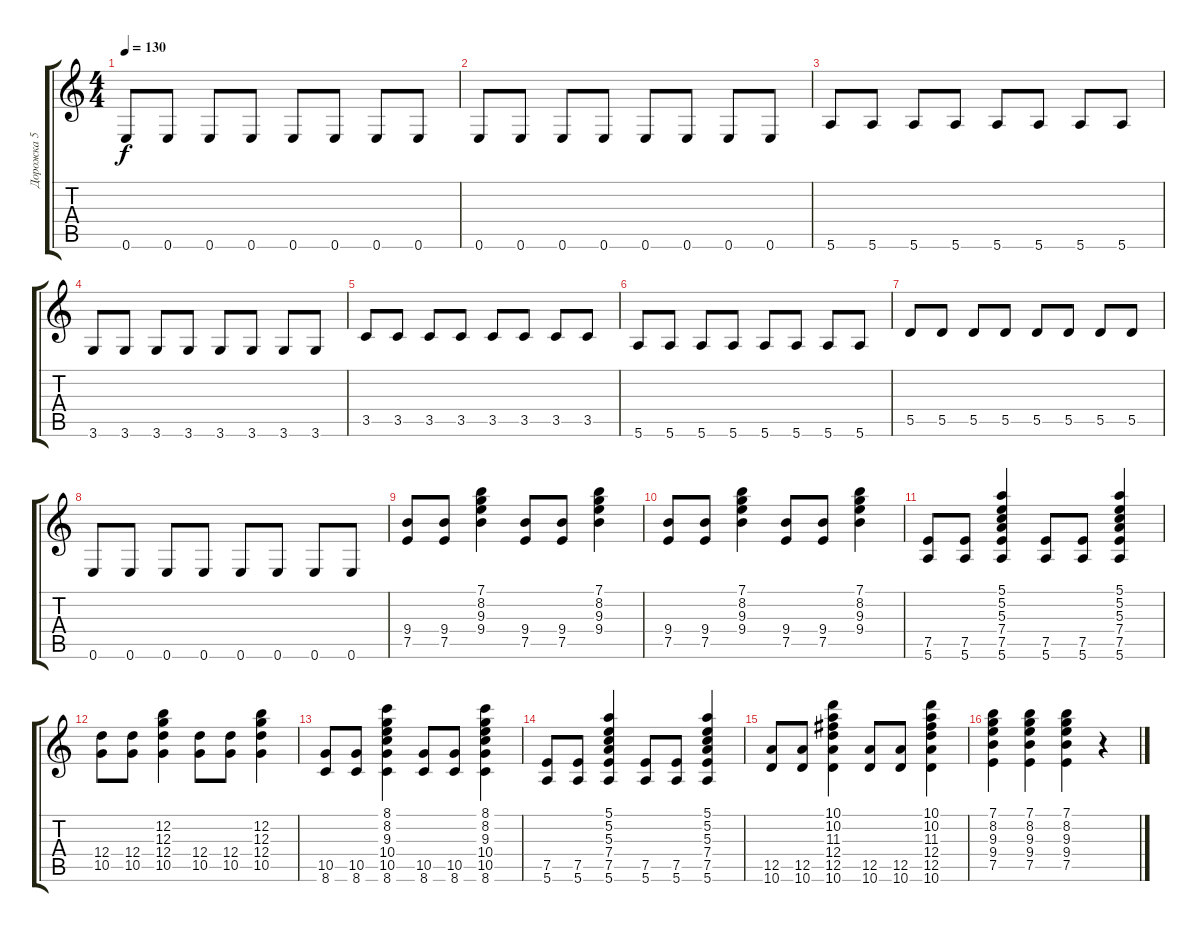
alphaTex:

\track ("Дорожка 5" "Дорожка 5") {instrument electricguitarjazz}
\staff {score tabs}
\tuning (E4 B3 G3 D3 A2 E2) {hide}
\ts (4 4)
\tempo 130
\clef g2
\ks c
0.6.8{dy f} 0.6.8 0.6.8 0.6.8 0.6.8 0.6.8 0.6.8 0.6.8 |
0.6.8 0.6.8 0.6.8 0.6.8 0.6.8 0.6.8 0.6.8 0.6.8 |
5.6.8 5.6.8 5.6.8 5.6.8 5.6.8 5.6.8 5.6.8 5.6.8 |
3.6.8 3.6.8 3.6.8 3.6.8 3.6.8 3.6.8 3.6.8 3.6.8 |
3.5.8 3.5.8 3.5.8 3.5.8 3.5.8 3.5.8 3.5.8 3.5.8 |
5.6.8 5.6.8 5.6.8 5.6.8 5.6.8 5.6.8 5.6.8 5.6.8 |
5.5.8 5.5.8 5.5.8 5.5.8 5.5.8 5.5.8 5.5.8 5.5.8 |
0.6.8 0.6.8 0.6.8 0.6.8 0.6.8 0.6.8 0.6.8 0.6.8 |
(9.4 7.5).8 (9.4 7.5).8 (7.1 8.2 9.3 9.4).4 (9.4 7.5).8 (9.4 7.5).8 (7.1 8.2 9.3 9.4).4 |
(9.4 7.5).8 (9.4 7.5).8 (7.1 8.2 9.3 9.4).4 (9.4 7.5).8 (9.4 7.5).8 (7.1 8.2 9.3 9.4).4 |
(7.5 5.6).8 (7.5 5.6).8 (5.1 5.2 5.3 7.4 7.5 5.6).4 (7.5 5.6).8 (7.5 5.6).8 (5.1 5.2 5.3 7.4 7.5 5.6).4 |
(12.4 10.5).8 (12.4 10.5).8 (12.2 12.3 12.4 10.5).4 (12.4 10.5).8 (12.4 10.5).8 (12.2 12.3 12.4 10.5).4 |
(10.5 8.6).8 (10.5 8.6).8 (8.1 8.2 9.3 10.4 10.5 8.6).4 (10.5 8.6).8 (10.5 8.6).8 (8.1 8.2 9.3 10.4 10.5 8.6).4 |
(7.5 5.6).8 (7.5 5.6).8 (5.1 5.2 5.3 7.4 7.5 5.6).4 (7.5 5.6).8 (7.5 5.6).8 (5.1 5.2 5.3 7.4 7.5 5.6).4 |
(12.5 10.6).8 (12.5 10.6).8 (10.1 10.2 11.3 12.4 12.5 10.6).4 (12.5 10.6).8 (12.5 10.6).8 (10.1 10.2 11.3 12.4 12.5 10.6).4 |
(7.1 8.2 9.3 9.4 7.5).4 (7.1 8.2 9.3 9.4 7.5).4 (7.1 8.2 9.3 9.4 7.5).4 r.4
